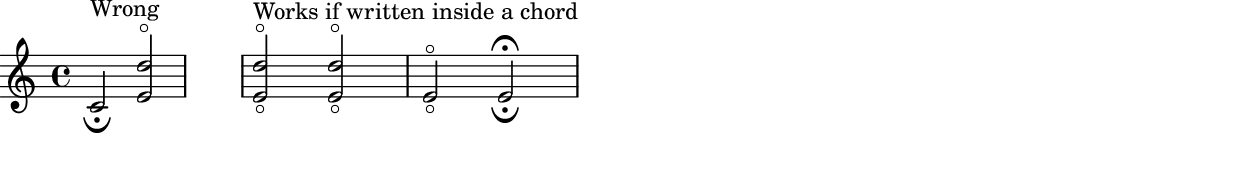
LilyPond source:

%% Generated by lilypond-book
%% Options: [exampleindent=10.16\mm,indent=0\mm,line-width=160\mm,paper-height=845.047\pt,paper-width=597.508\pt,papersize='(cons (* 597.508 pt) (* 845.047 pt))]
\include "lilypond-book-preamble.ly"


% ****************************************************************
% Start cut-&-pastable-section
% ****************************************************************

#(ly:set-option 'eps-box-padding 3.000000)



\paper {
  #(set-paper-size '(cons (* 597.508 pt) (* 845.047 pt)))
  indent = 0\mm
  line-width = 160\mm
  % offset the left padding, also add 1mm as lilypond creates cropped
  % images with a little space on the right
  line-width = #(- line-width (* mm  3.000000) (* mm 1))
}

\layout {
  
}




% ****************************************************************
% ly snippet:
% ****************************************************************
\sourcefilename "snippets/showing-the-same-articulation-above-and-below-a-note-or-chord.ly"
\sourcefileline 0
%% DO NOT EDIT this file manually; it was automatically
%% generated from the LilyPond Wiki
%% (https://wiki.lilypond.community).
%%
%% Make any changes in the Wiki itself, or in
%% `Documentation/snippets/new/`, then run
%% `scripts/auxiliar/makelsr.pl`.
%%
%% This file is in the public domain.

\version "2.24.0"

\header {
%% Translation of GIT committish: 0cc270b871321ae5aa8622cea8d8262aafd16641
  texidocja = "
デフォルトでは、LilyPond は同じアーティキュレーション
(例えばアクセント、フェルマータ、フラジョレットなど) を音符の上と下に表示する@c
ことを認めていません。例えば、@code{c4_\\fermata^\\fermata} では、@c
フェルマータが音符の下のみに表示され、上に表示するよう指定したフェルマータは@c
無視されます。しかし、和音表記を用いてその内部にアーティキュレーションを@c
配置すると、(運指記号と同じように)
アーティキュレーションを好きなだけ表示することができます。@c
このアプローチでは@c
符幹を無視し、アーティキュレーションを符頭との相対位置で配置します。@c
これはこのスニペットのフラジョレットに見られます。@c
和音外に配置されるアーティキュレーションと同じ挙動を得るには、@c
@code{add-stem-support} が必要となります。@c
そのため、解決策は音符を和音として表記し、@code{<...>} の中に@c
アーティキュレーションを追加することです。
向きは常に上向きですが、@c
@code{\\tweak} によって変更することができます:
@code{<c-\\tweak direction #DOWN-\\fermata^\\fermata>}
"
  doctitleja = "同じアーティキュレーションを音符や和音の上と下の両方に表示する"

%% Translation of GIT committish: de1e42ce512f3690387cdd065109bddff1b7bd6d
  texidocfr = "
LilyPond ne permet pas, par défaut, qu'une même articulation (accent,
flageolet, point d'orgue, etc.) se retrouve à la fois au-dessus et
au-dessous d'une note. Par exemple, @code{c4_\\fermata^\\fermata} ne
donnera qu'un seul point d'orgue en dessous du do ; celui du dessus sera
tout bonnement ignoré.

On peut néanmoins accoler des scripts, tels des doigtés, à l'intérieur
d'un accord ; il peut donc y avoir autant d'articulations que de besoin,
ce qui, par voie de conséquence, permet de s'affranchir de la présence
des hampes et de positionner l'articulation relativement à la tête de
note comme dans le cas du flageolet ci-dessous. L'imitation du
traitement d'un script externe à un accord requérant un
@code{add-stem-support} demande de libeller la note comme étant un
accord et d'ajouter les articulations au sein de la construction
@code{<@dots{}>}.

Un simple amendement permettra de rectifier le positionnement habituel
en surplomb : @code{<c-\\tweak direction #DOWN-\\fermata^\\fermata>}
"

  doctitlefr = "Impression d'une même articulation des deux côtés d'une note ou d'un accord"

%% Translation of GIT committish: 1bf2403e1cd7038a1e7ea62da560af601e3694fc
  texidoces = "
De forma predeterminada, LilyPond no permite poner la misma
articulación (un acento, un calderón, un círculo de armónico,
etc.) encima y debajo de la nota.  Por ejemplo,
@code{c4_\\fermata^\\fermata} imprime solamente el calderón
inferior.  El calderón superior sencillamente se ignora.

Sin embargo, se pueden adosar inscripciones (de igual forma que
las digitaciones) dentro de un acorde, lo que significa que es
posible tener tantas articulaciones como se desee. Este enfoque
tiene la ventaja de que ignora la plica y posiciona la
articulación de forma relativa a la cabeza de la nota.  Puede
verse esto en el caso de los flageolets (indicaciones de armónico)
que aparecen en el fragmento de código.  Para recrear el
comportamiento de las inscripciones fuera del acorde, se requiere
@code{add-stem-support}.

La solución consiste en escribir la nota como un acorde y añadir
las articulaciones dentro de los paréntesis en ángulo
@code{<...>}, usando los modificadores de dirección @code{^} y
@code{_} según corresponda.

"
  doctitlees = "Imprimir la misma articulación encima y debajo de la misma nota o acorde"

%% Translation of GIT committish: 8ffecf6be17c6ec2ff87cf31873121a8cce29b09
  texidocca = "
De forma predeterminada, el LilyPond no permet posar la mateixa
articulació (per exemple un accent, un calderó, un cercle d'harmònic,
etc.) a sobre i a sota de la nota.  Per exemple, c4_\\fermata^\\fermata
imprimeix sols el calderó inferior.  El calderó superior senzillament
s'ignora.  No obstant, es poden adjuntar inscripcions (de igual forma
que les digitacions) dins d'un acord, soca que significa que és
possible tenir tantes articulacions com es vulgui.  Aquest enfocament
té l'avantatge que ignora la plica i posiciona l'articulació de
forma relativa al cap de la nota.  Pot veure's això en el cas dels
flageolets (indicacions d'harmònic)) que apareixen en el fragment
de codi.  Per recrear el comportament de les inscripcions fora de
l'acord, es requereix 'add-stem-support.  D'aquesta manera la
solució consisteix en escriure la nota com un acord i afegir les
articulacions dins dels parèntesis en angle <...>.  La direcció
sempre serà cap a dalt, però podem retocar això per mitjà d'una
ordre \\tweak: @code{<c-\\tweak direcció #DOWN-\\fermata^\\fermata>}

"
  doctitleca = "Impressió de la mateixa articulació a sobre i a sota de la mateixa nota o acord"

  categories = "Expressive marks, Tweaks and overrides"

  texidoc = "
By default, LilyPond does not allow the same articulation (an accent, a
fermata, a flageolet, etc.) to be displayed above and below a note. For
example, @code{c4_\\fermata^\\fermata} only shows a fermata below. The
fermata above gets simply ignored.

However, one can stick scripts (just like fingerings) inside a chord,
which means it is possible to have as many articulations as desired.
This approach has the advantage that it ignores the stem and positions
the articulation relative to the note head. This can be seen in the
case of the flageolets in the snippet. To mimic the behaviour of
scripts outside a chord, @code{add-stem-support} would be required.

The solution is thus to write the note as a chord and add the
articulations inside of @code{<...>}, using the direction modifiers
@code{^} and @code{_} as appropriate.
"

  doctitle = "Showing the same articulation above and below a note or chord"
} % begin verbatim


\relative c' {
  <>^"Wrong"
  c2_\fermata^\fermata % The second fermata is ignored!
  <e d'>2^\flageolet_\flageolet

  \stopStaff s1 \startStaff

  <>^"Works if written inside a chord"
  <e_\flageolet d'^\flageolet>2
  <e_\flageolet d'^\flageolet>2
  <e_\flageolet^\flageolet>2
  <e_\fermata^\fermata>2
}



% ****************************************************************
% end ly snippet
% ****************************************************************
